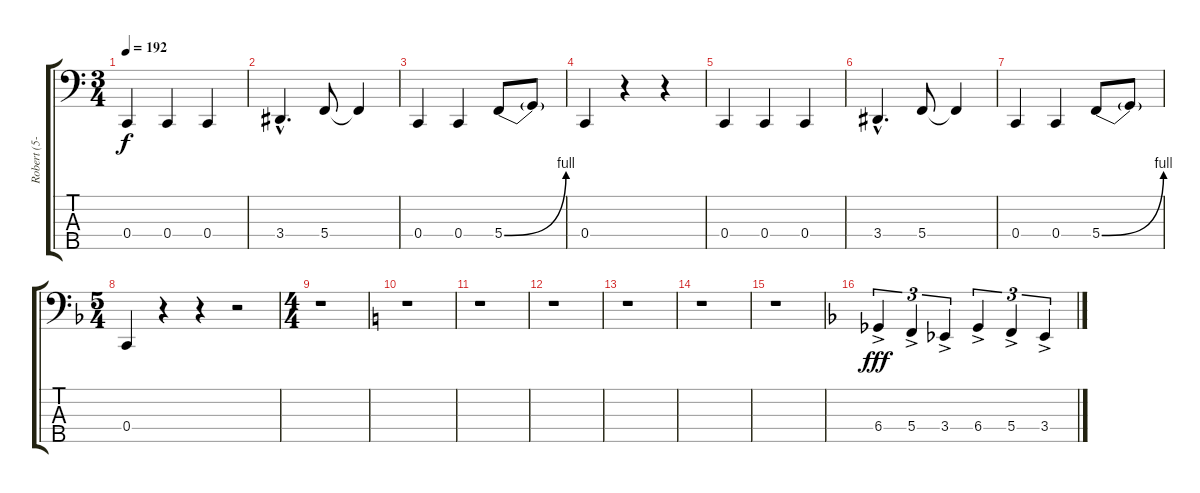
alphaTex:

\track ("Robert (5-String Bass Gtr.)" "Robert (5-") {instrument electricbassfinger}
\staff {score tabs}
\tuning (F2 C2 G1 C1 A0) {hide}
\ts (3 4)
\tempo 192
\clef f4
\ks c
0.4.4{dy f} 0.4.4 0.4.4 |
3.4{hac}.4{d} 5.4.8 5.4{t}.4 |
0.4.4 0.4.4 5.4{be (bend 0 0 60 4)}.8 5.4{t}.8 |
0.4.4 r.4 r.4 |
0.4.4 0.4.4 0.4.4 |
3.4{hac}.4{d} 5.4.8 5.4{t}.4 |
0.4.4 0.4.4 5.4{be (bend 0 0 60 4)}.8 5.4{t}.8 |
\ts (5 4)
\ks f
0.4.4 r.4 r.4 r.2 |
\ts (4 4)
r.1 |
\ks c
r.1 |
r.1 |
r.1 |
r.1 |
r.1 |
r.1 |
\ks f
6.4{ac}.4{tu (3 2) dy fff} 5.4{ac}.4{tu (3 2)} 3.4{ac}.4{tu (3 2)} 6.4{ac}.4{tu (3 2)} 5.4{ac}.4{tu (3 2)} 3.4{ac}.4{tu (3 2)}
